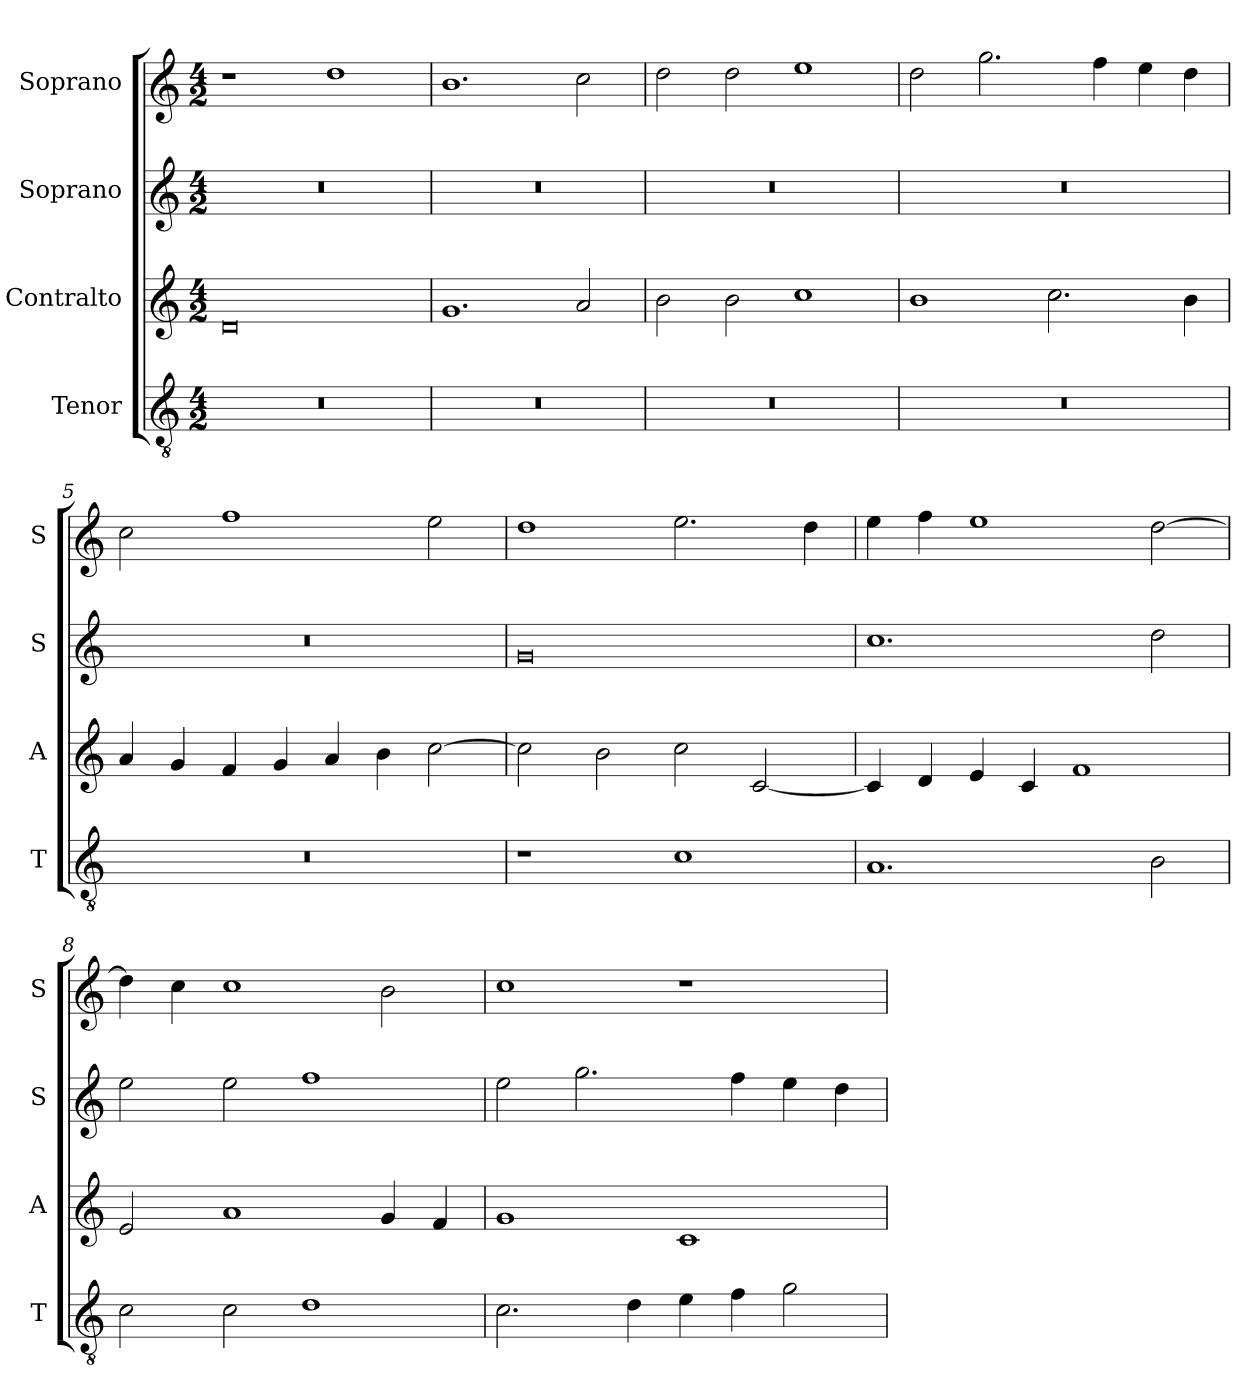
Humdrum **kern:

**kern	**kern	**kern	**kern
*part4	*part3	*part2	*part1
*staff4	*staff3	*staff2	*staff1
*I"Tenor	*I"Contralto	*I"Soprano	*I"Soprano
*I'T	*I'A	*I'S	*I'S
*clefGv2	*clefG2	*clefG2	*clefG2
*k[]	*k[]	*k[]	*k[]
*C:ion	*C:ion	*C:ion	*C:ion
*M4/2	*M4/2	*M4/2	*M4/2
=1	=1	=1	=1
0r	0d	0r	1r
.	.	.	1dd
=2	=2	=2	=2
0r	1.g	0r	1.b
.	2a	.	2cc
=3	=3	=3	=3
0r	2b	0r	2dd
.	2b	.	2dd
.	1cc	.	1ee
=4	=4	=4	=4
0r	1b	0r	2dd
.	.	.	2.gg
.	2.cc	.	.
.	.	.	4ff
.	.	.	4ee
.	4b	.	4dd
=5	=5	=5	=5
0r	4a	0r	2cc
.	4g	.	.
.	4f	.	1ff
.	4g	.	.
.	4a	.	.
.	4b	.	.
.	[2cc	.	2ee
=6	=6	=6	=6
1r	2cc]	0g	1dd
.	2b	.	.
1c	2cc	.	2.ee
.	[2c	.	.
.	.	.	4dd
=7	=7	=7	=7
1.A	4c]	1.cc	4ee
.	4d	.	4ff
.	4e	.	1ee
.	4c	.	.
.	1f	.	.
2B	.	2dd	[2dd
=8	=8	=8	=8
2c	2e	2ee	4dd]
.	.	.	4cc
2c	1a	2ee	1cc
1d	.	1ff	.
.	4g	.	2b
.	4f	.	.
=9	=9	=9	=9
2.c	1g	2ee	1cc
.	.	2.gg	.
4d	.	.	.
4e	1c	.	1r
4f	.	4ff	.
2g	.	4ee	.
.	.	4dd	.
=	=	=	=
*-	*-	*-	*-
